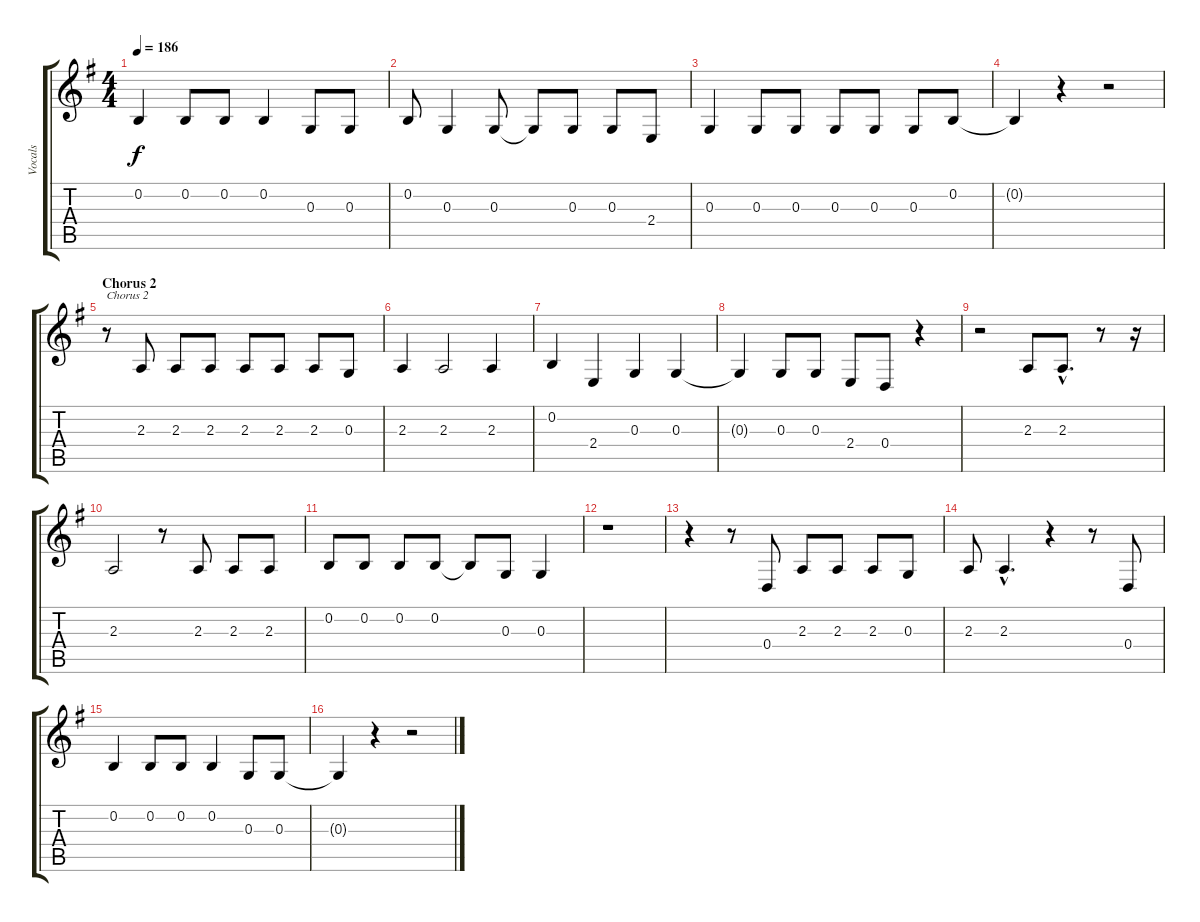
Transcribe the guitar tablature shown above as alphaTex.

\track ("Vocals" "Vocals") {instrument stringensemble1}
\staff {score tabs}
\tuning (E4 B3 G3 D3 A2 E2) {hide}
\ts (4 4)
\tempo 186
\clef g2
\ks g
0.2.4{dy f} 0.2.8 0.2.8 0.2.4 0.3.8 0.3.8 |
0.2.8 0.3.4 0.3.8 0.3{t}.8 0.3.8 0.3.8 2.4.8 |
0.3.4 0.3.8 0.3.8 0.3.8 0.3.8 0.3.8 0.2.8 |
0.2{t}.4 r.4 r.2 |
\section ("" "Chorus 2")
r.8{txt "Chorus 2"} 2.3.8 2.3.8 2.3.8 2.3.8 2.3.8 2.3.8 0.3.8 |
2.3.4 2.3.2 2.3.4 |
0.2.4 2.4.4 0.3.4 0.3.4 |
0.3{t}.4 0.3.8 0.3.8 2.4.8 0.4.8 r.4 |
r.2 2.3.8 2.3{hac}.8{d} r.8 r.16 |
2.3.2 r.8 2.3.8 2.3.8 2.3.8 |
0.2.8 0.2.8 0.2.8 0.2.8 0.2{t}.8 0.3.8 0.3.4 |
r.1 |
r.4 r.8 0.4.8 2.3.8 2.3.8 2.3.8 0.3.8 |
2.3.8 2.3{hac}.4{d} r.4 r.8 0.4.8 |
0.2.4 0.2.8 0.2.8 0.2.4 0.3.8 0.3.8 |
0.3{t}.4 r.4 r.2
